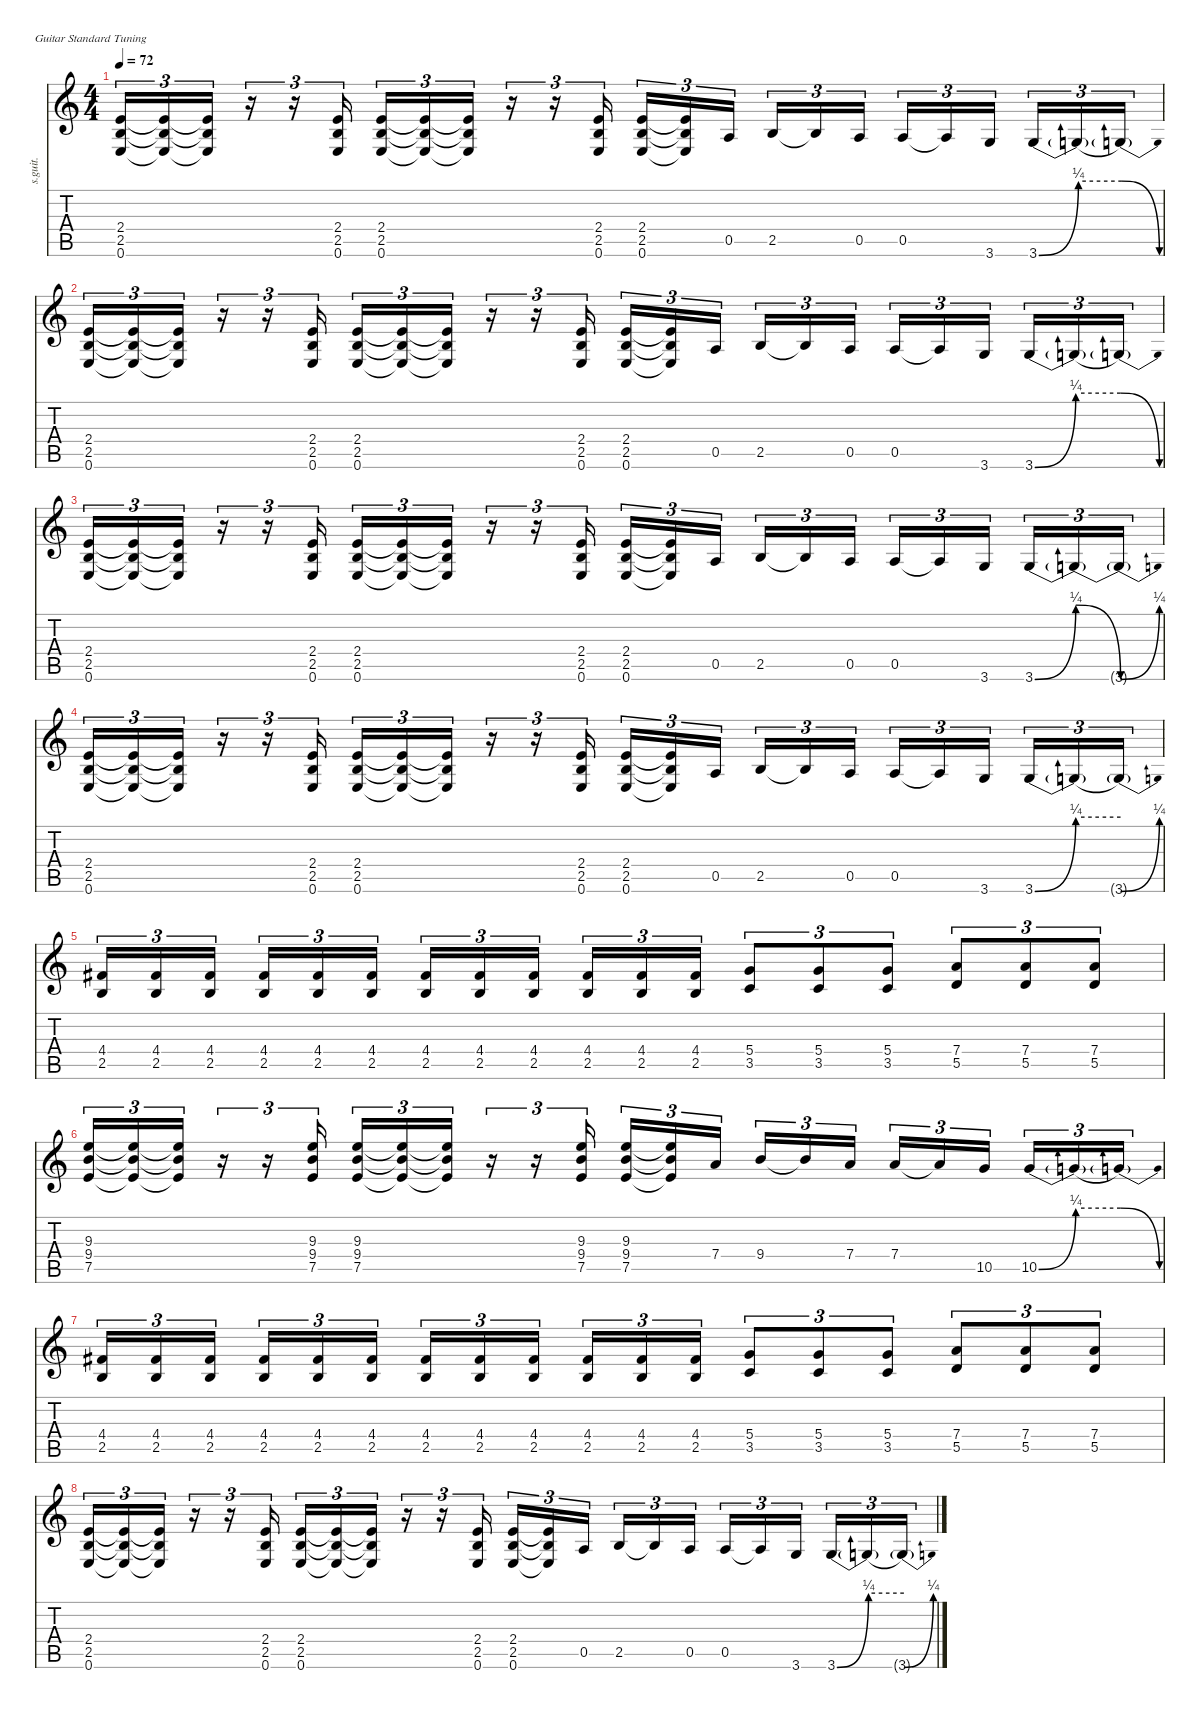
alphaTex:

\defaultSystemsLayout 4
\hideDynamics
\bracketExtendMode nobrackets
\otherSystemsTrackNameOrientation horizontal
\track ("guitar" "s.guit.") {instrument acousticguitarsteel}
\staff {score tabs}
\tuning (E4 B3 G3 D3 A2 E2)
\ts (4 4)
\tempo 72
\clef g2
\ks c
(2.4 2.5 0.6).16{tu (3 2) dy f instrument overdrivenguitar beam Up} (2.4{t} 2.5{t} 0.6{t}).16{tu (3 2) beam Up} (2.4{t} 2.5{t} 0.6{t}).16{tu (3 2) beam Up} r.16{tu (3 2) beam Up} r.16{tu (3 2) beam Up} (2.4 2.5 0.6).16{tu (3 2) beam Up} (2.4 2.5 0.6).16{tu (3 2) beam Up} (2.4{t} 2.5{t} 0.6{t}).16{tu (3 2) beam Up} (2.4{t} 2.5{t} 0.6{t}).16{tu (3 2) beam Up} r.16{tu (3 2) beam Up} r.16{tu (3 2) beam Up} (2.4 2.5 0.6).16{tu (3 2) beam Up} (2.4 2.5 0.6).16{tu (3 2) beam Up} (2.4{t} 2.5{t} 0.6{t}).16{tu (3 2) beam Up} 0.5.16{tu (3 2) beam Up} 2.5.16{tu (3 2) beam Up} 2.5{t}.16{tu (3 2) beam Up} 0.5.16{tu (3 2) beam Up} 0.5.16{tu (3 2) beam Up} 0.5{t}.16{tu (3 2) beam Up} 3.6.16{tu (3 2) beam Up} 3.6{be (bend 0 0 60 1)}.16{tu (3 2) beam Up} 3.6{be (hold 0 1 60 1) t}.16{tu (3 2) beam Up} 3.6{be (release 0 1 60 0) t}.16{tu (3 2) beam Up} |
(2.4 2.5 0.6).16{tu (3 2) beam Up} (2.4{t} 2.5{t} 0.6{t}).16{tu (3 2) beam Up} (2.4{t} 2.5{t} 0.6{t}).16{tu (3 2) beam Up} r.16{tu (3 2) beam Up} r.16{tu (3 2) beam Up} (2.4 2.5 0.6).16{tu (3 2) beam Up} (2.4 2.5 0.6).16{tu (3 2) beam Up} (2.4{t} 2.5{t} 0.6{t}).16{tu (3 2) beam Up} (2.4{t} 2.5{t} 0.6{t}).16{tu (3 2) beam Up} r.16{tu (3 2) beam Up} r.16{tu (3 2) beam Up} (2.4 2.5 0.6).16{tu (3 2) beam Up} (2.4 2.5 0.6).16{tu (3 2) beam Up} (2.4{t} 2.5{t} 0.6{t}).16{tu (3 2) beam Up} 0.5.16{tu (3 2) beam Up} 2.5.16{tu (3 2) beam Up} 2.5{t}.16{tu (3 2) beam Up} 0.5.16{tu (3 2) beam Up} 0.5.16{tu (3 2) beam Up} 0.5{t}.16{tu (3 2) beam Up} 3.6.16{tu (3 2) beam Up} 3.6{be (bend 0 0 60 1)}.16{tu (3 2) beam Up} 3.6{be (hold 0 1 60 1) t}.16{tu (3 2) beam Up} 3.6{be (release 0 1 60 0) t}.16{tu (3 2) beam Up} |
(2.4 2.5 0.6).16{tu (3 2) beam Up} (2.4{t} 2.5{t} 0.6{t}).16{tu (3 2) beam Up} (2.4{t} 2.5{t} 0.6{t}).16{tu (3 2) beam Up} r.16{tu (3 2) beam Up} r.16{tu (3 2) beam Up} (2.4 2.5 0.6).16{tu (3 2) beam Up} (2.4 2.5 0.6).16{tu (3 2) beam Up} (2.4{t} 2.5{t} 0.6{t}).16{tu (3 2) beam Up} (2.4{t} 2.5{t} 0.6{t}).16{tu (3 2) beam Up} r.16{tu (3 2) beam Up} r.16{tu (3 2) beam Up} (2.4 2.5 0.6).16{tu (3 2) beam Up} (2.4 2.5 0.6).16{tu (3 2) beam Up} (2.4{t} 2.5{t} 0.6{t}).16{tu (3 2) beam Up} 0.5.16{tu (3 2) beam Up} 2.5.16{tu (3 2) beam Up} 2.5{t}.16{tu (3 2) beam Up} 0.5.16{tu (3 2) beam Up} 0.5.16{tu (3 2) beam Up} 0.5{t}.16{tu (3 2) beam Up} 3.6.16{tu (3 2) beam Up} 3.6{be (bend 0 0 60 1)}.16{tu (3 2) beam Up} 3.6{be (release 0 1 60 0) t}.16{tu (3 2) beam Up} 3.6{be (bend 0 0 60 1) t}.16{tu (3 2) beam Up} |
(2.4 2.5 0.6).16{tu (3 2) beam Up} (2.4{t} 2.5{t} 0.6{t}).16{tu (3 2) beam Up} (2.4{t} 2.5{t} 0.6{t}).16{tu (3 2) beam Up} r.16{tu (3 2) beam Up} r.16{tu (3 2) beam Up} (2.4 2.5 0.6).16{tu (3 2) beam Up} (2.4 2.5 0.6).16{tu (3 2) beam Up} (2.4{t} 2.5{t} 0.6{t}).16{tu (3 2) beam Up} (2.4{t} 2.5{t} 0.6{t}).16{tu (3 2) beam Up} r.16{tu (3 2) beam Up} r.16{tu (3 2) beam Up} (2.4 2.5 0.6).16{tu (3 2) beam Up} (2.4 2.5 0.6).16{tu (3 2) beam Up} (2.4{t} 2.5{t} 0.6{t}).16{tu (3 2) beam Up} 0.5.16{tu (3 2) beam Up} 2.5.16{tu (3 2) beam Up} 2.5{t}.16{tu (3 2) beam Up} 0.5.16{tu (3 2) beam Up} 0.5.16{tu (3 2) beam Up} 0.5{t}.16{tu (3 2) beam Up} 3.6.16{tu (3 2) beam Up} 3.6{be (bend 0 0 60 1)}.16{tu (3 2) beam Up} 3.6{be (hold 0 1 60 1) t}.16{tu (3 2) beam Up} 3.6{be (bend 0 0 60 1) t}.16{tu (3 2) beam Up} |
(4.4{acc #} 2.5).16{tu (3 2) beam Up} (4.4{acc #} 2.5).16{tu (3 2) beam Up} (4.4{acc #} 2.5).16{tu (3 2) beam Up} (4.4{acc #} 2.5).16{tu (3 2) beam Up} (4.4{acc #} 2.5).16{tu (3 2) beam Up} (4.4{acc #} 2.5).16{tu (3 2) beam Up} (4.4{acc #} 2.5).16{tu (3 2) beam Up} (4.4{acc #} 2.5).16{tu (3 2) beam Up} (4.4{acc #} 2.5).16{tu (3 2) beam Up} (4.4{acc #} 2.5).16{tu (3 2) beam Up} (4.4{acc #} 2.5).16{tu (3 2) beam Up} (4.4{acc #} 2.5).16{tu (3 2) beam Up} (5.4 3.5).8{tu (3 2) beam Up} (5.4 3.5).8{tu (3 2) beam Up} (5.4 3.5).8{tu (3 2) beam Up} (7.4 5.5).8{tu (3 2) beam Up} (7.4 5.5).8{tu (3 2) beam Up} (7.4 5.5).8{tu (3 2) beam Up} |
(9.3 9.4 7.5).16{tu (3 2) beam Up} (9.3{t} 9.4{t} 7.5{t}).16{tu (3 2) beam Up} (9.3{t} 9.4{t} 7.5{t}).16{tu (3 2) beam Up} r.16{tu (3 2) beam Up} r.16{tu (3 2) beam Up} (9.3 9.4 7.5).16{tu (3 2) beam Up} (9.3 9.4 7.5).16{tu (3 2) beam Up} (9.3{t} 9.4{t} 7.5{t}).16{tu (3 2) beam Up} (9.3{t} 9.4{t} 7.5{t}).16{tu (3 2) beam Up} r.16{tu (3 2) beam Up} r.16{tu (3 2) beam Up} (9.3 9.4 7.5).16{tu (3 2) beam Up} (9.3 9.4 7.5).16{tu (3 2) beam Up} (9.3{t} 9.4{t} 7.5{t}).16{tu (3 2) beam Up} 7.4.16{tu (3 2) beam Up} 9.4.16{tu (3 2) beam Up} 9.4{t}.16{tu (3 2) beam Up} 7.4.16{tu (3 2) beam Up} 7.4.16{tu (3 2) beam Up} 7.4{t}.16{tu (3 2) beam Up} 10.5.16{tu (3 2) beam Up} 10.5{be (bend 0 0 60 1)}.16{tu (3 2) beam Up} 10.5{be (hold 0 1 60 1) t}.16{tu (3 2) beam Up} 10.5{be (release 0 1 60 0) t}.16{tu (3 2) beam Up} |
(4.4{acc #} 2.5).16{tu (3 2) beam Up} (4.4{acc #} 2.5).16{tu (3 2) beam Up} (4.4{acc #} 2.5).16{tu (3 2) beam Up} (4.4{acc #} 2.5).16{tu (3 2) beam Up} (4.4{acc #} 2.5).16{tu (3 2) beam Up} (4.4{acc #} 2.5).16{tu (3 2) beam Up} (4.4{acc #} 2.5).16{tu (3 2) beam Up} (4.4{acc #} 2.5).16{tu (3 2) beam Up} (4.4{acc #} 2.5).16{tu (3 2) beam Up} (4.4{acc #} 2.5).16{tu (3 2) beam Up} (4.4{acc #} 2.5).16{tu (3 2) beam Up} (4.4{acc #} 2.5).16{tu (3 2) beam Up} (5.4 3.5).8{tu (3 2) beam Up} (5.4 3.5).8{tu (3 2) beam Up} (5.4 3.5).8{tu (3 2) beam Up} (7.4 5.5).8{tu (3 2) beam Up} (7.4 5.5).8{tu (3 2) beam Up} (7.4 5.5).8{tu (3 2) beam Up} |
(2.4 2.5 0.6).16{tu (3 2) beam Up} (2.4{t} 2.5{t} 0.6{t}).16{tu (3 2) beam Up} (2.4{t} 2.5{t} 0.6{t}).16{tu (3 2) beam Up} r.16{tu (3 2) beam Up} r.16{tu (3 2) beam Up} (2.4 2.5 0.6).16{tu (3 2) beam Up} (2.4 2.5 0.6).16{tu (3 2) beam Up} (2.4{t} 2.5{t} 0.6{t}).16{tu (3 2) beam Up} (2.4{t} 2.5{t} 0.6{t}).16{tu (3 2) beam Up} r.16{tu (3 2) beam Up} r.16{tu (3 2) beam Up} (2.4 2.5 0.6).16{tu (3 2) beam Up} (2.4 2.5 0.6).16{tu (3 2) beam Up} (2.4{t} 2.5{t} 0.6{t}).16{tu (3 2) beam Up} 0.5.16{tu (3 2) beam Up} 2.5.16{tu (3 2) beam Up} 2.5{t}.16{tu (3 2) beam Up} 0.5.16{tu (3 2) beam Up} 0.5.16{tu (3 2) beam Up} 0.5{t}.16{tu (3 2) beam Up} 3.6.16{tu (3 2) beam Up} 3.6{be (bend 0 0 60 1)}.16{tu (3 2) beam Up} 3.6{be (hold 0 1 60 1) t}.16{tu (3 2) beam Up} 3.6{be (bend 0 0 60 1) t}.16{tu (3 2) beam Up}
